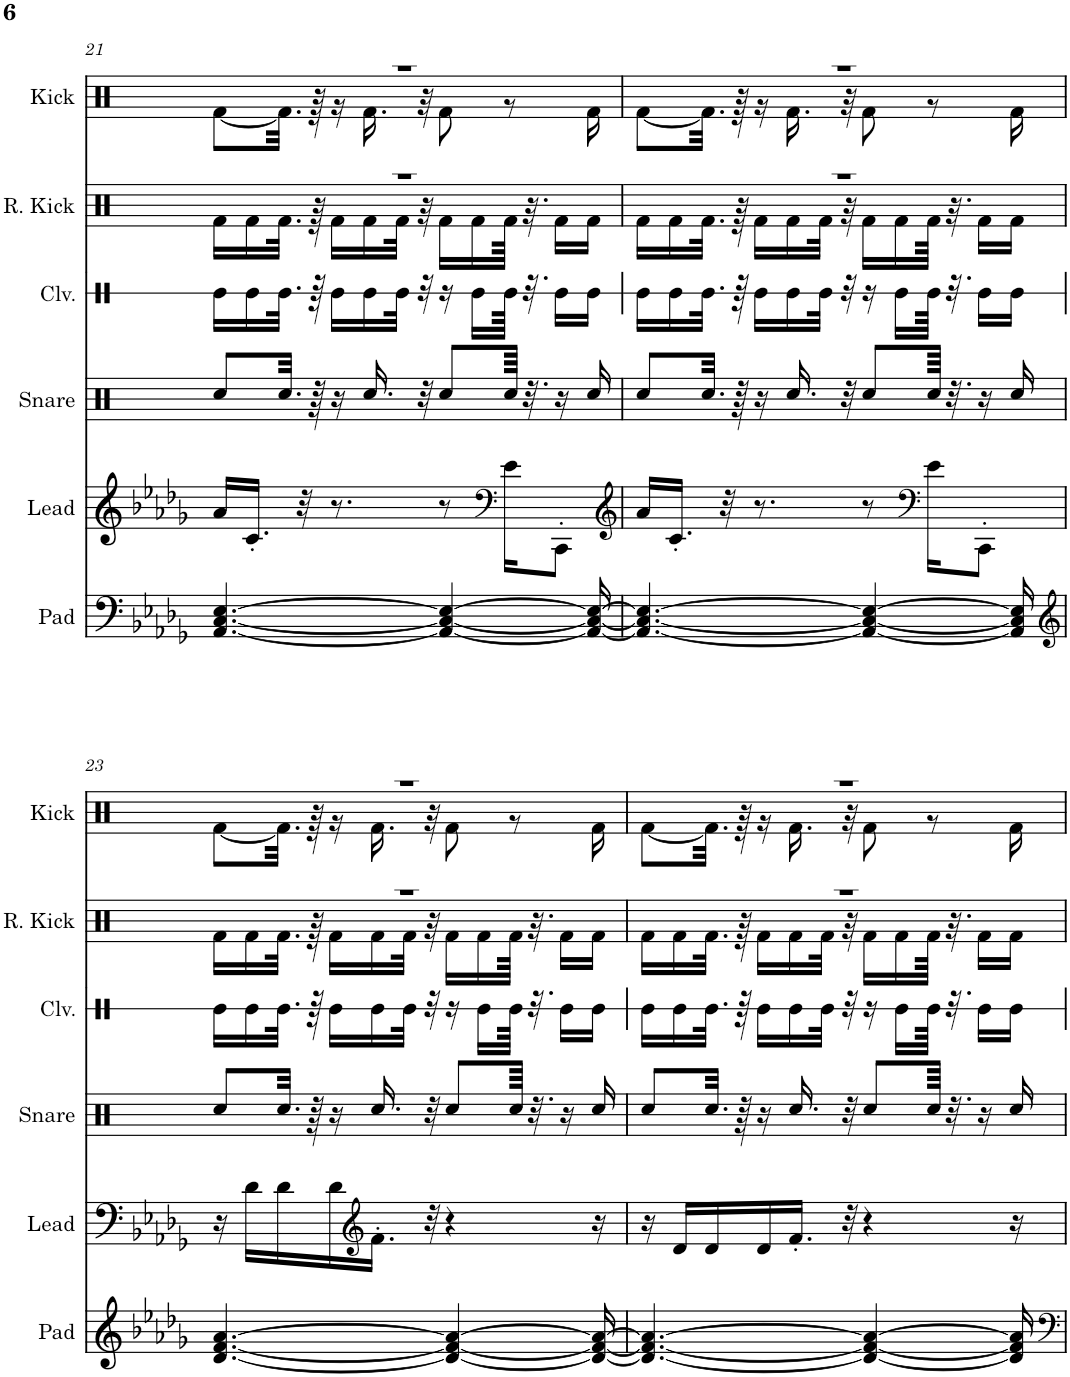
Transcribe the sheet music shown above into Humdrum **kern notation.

**kern	**kern	**kern	**kern	**kern	**kern
*part6	*part5	*part4	*part3	*part2	*part1
*staff6	*staff5	*staff4	*staff3	*staff2	*staff1
*I"Pad	*I"Lead	*I"Snare	*I"Claves	*I"Reverb Kick	*I"Kick
*I'Pad	*I'Lead	*I'Snare	*I'Clv.	*I'R. Kick	*I'Kick
!!LO:PB:g=z
*clefF4	*clefG2	*clefX	*clefX	*clefX	*clefX
*k[b-e-a-d-g-]	*k[b-e-a-d-g-]	*k[b-e-a-d-g-]	*k[b-e-a-d-g-]	*k[b-e-a-d-g-]	*k[b-e-a-d-g-]
*M11/16	*M11/16	*M11/16	*M11/16	*M11/16	*M11/16
=21	=21	=21	=21	=21	=21
*	*	*	*	*^	*^
[4.AA-/ [4.C/ [4.E-/	16a-/LL	8Rcc/L	16Re\LL	16%11r	16Rf\LL	16%11r	[8Rf\L
.	16.c'/JJ	.	16Re\	.	16Rf\	.	.
.	.	32.Rcc/Jkk	32.Re\JJk	.	32.Rf\JJk	.	32.Rf\Jkk]
.	32r	.	.	.	.	.	.
.	.	64r	64r	.	64r	.	64r
.	8.r	16r	16Re\LL	.	16Rf\LL	.	16r
.	.	16.Rcc/	16Re\	.	16Rf\	.	16.Rf\
.	.	.	32Re\JJk	.	32Rf\JJk	.	.
.	.	32r	32r	.	32r	.	32r
4AA-/_ 4C/_ 4E-/_	8r	8Rcc/L	16r	.	16Rf\LL	.	8Rf\
.	.	.	16Re\LL	.	16Rf\	.	.
*	*clefF4	*	*	*	*	*	*
.	16e-\KL	64Rcc/Jkkk	64Re\JJkk	.	64Rf\JJkk	.	8r
.	.	32.r	32.r	.	32.r	.	.
.	8CC'\J	16r	16Re\LL	.	16Rf\LL	.	.
16AA-/_ 16C/_ 16E-/_	.	16Rcc/	16Re\JJ	.	16Rf\JJ	.	16Rf\
=22	=22	=22	=22	=22	=22	=22	=22
*	*clefG2	*	*	*	*	*	*
4.AA-/_ 4.C/_ 4.E-/_	16a-/LL	8Rcc/L	16Re\LL	16%11r	16Rf\LL	16%11r	[8Rf\L
.	16.c'/JJ	.	16Re\	.	16Rf\	.	.
.	.	32.Rcc/Jkk	32.Re\JJk	.	32.Rf\JJk	.	32.Rf\Jkk]
.	32r	.	.	.	.	.	.
.	.	64r	64r	.	64r	.	64r
.	8.r	16r	16Re\LL	.	16Rf\LL	.	16r
.	.	16.Rcc/	16Re\	.	16Rf\	.	16.Rf\
.	.	.	32Re\JJk	.	32Rf\JJk	.	.
.	.	32r	32r	.	32r	.	32r
4AA-/_ 4C/_ 4E-/_	8r	8Rcc/L	16r	.	16Rf\LL	.	8Rf\
.	.	.	16Re\LL	.	16Rf\	.	.
*	*clefF4	*	*	*	*	*	*
.	16e-\KL	64Rcc/Jkkk	64Re\JJkk	.	64Rf\JJkk	.	8r
.	.	32.r	32.r	.	32.r	.	.
.	8CC'\J	16r	16Re\LL	.	16Rf\LL	.	.
16AA-/] 16C/] 16E-/]	.	16Rcc/	16Re\JJ	.	16Rf\JJ	.	16Rf\
!!LO:LB:g=z	!!
=23	=23	=23	=23	=23	=23	=23	=23
*clefG2	*	*	*	*	*	*	*
[4.d-/ [4.f/ [4.a-/	16r	8Rcc/L	16Re\LL	16%11r	16Rf\LL	16%11r	[8Rf\L
.	16d-\LL	.	16Re\	.	16Rf\	.	.
.	16d-\	32.Rcc/Jkk	32.Re\JJk	.	32.Rf\JJk	.	32.Rf\Jkk]
.	.	64r	64r	.	64r	.	64r
.	16d-\	16r	16Re\LL	.	16Rf\LL	.	16r
*	*clefG2	*	*	*	*	*	*
.	16.f'\JJ	16.Rcc/	16Re\	.	16Rf\	.	16.Rf\
.	.	.	32Re\JJk	.	32Rf\JJk	.	.
.	32r	32r	32r	.	32r	.	32r
4d-/_ 4f/_ 4a-/_	4r	8Rcc/L	16r	.	16Rf\LL	.	8Rf\
.	.	.	16Re\LL	.	16Rf\	.	.
.	.	64Rcc/Jkkk	64Re\JJkk	.	64Rf\JJkk	.	8r
.	.	32.r	32.r	.	32.r	.	.
.	.	16r	16Re\LL	.	16Rf\LL	.	.
16d-/_ 16f/_ 16a-/_	16r	16Rcc/	16Re\JJ	.	16Rf\JJ	.	16Rf\
=24	=24	=24	=24	=24	=24	=24	=24
4.d-/_ 4.f/_ 4.a-/_	16r	8Rcc/L	16Re\LL	16%11r	16Rf\LL	16%11r	[8Rf\L
.	16d-/LL	.	16Re\	.	16Rf\	.	.
.	16d-/	32.Rcc/Jkk	32.Re\JJk	.	32.Rf\JJk	.	32.Rf\Jkk]
.	.	64r	64r	.	64r	.	64r
.	16d-/	16r	16Re\LL	.	16Rf\LL	.	16r
.	16.f'/JJ	16.Rcc/	16Re\	.	16Rf\	.	16.Rf\
.	.	.	32Re\JJk	.	32Rf\JJk	.	.
.	32r	32r	32r	.	32r	.	32r
4d-/_ 4f/_ 4a-/_	4r	8Rcc/L	16r	.	16Rf\LL	.	8Rf\
.	.	.	16Re\LL	.	16Rf\	.	.
.	.	64Rcc/Jkkk	64Re\JJkk	.	64Rf\JJkk	.	8r
.	.	32.r	32.r	.	32.r	.	.
.	.	16r	16Re\LL	.	16Rf\LL	.	.
16d-/] 16f/] 16a-/]	16r	16Rcc/	16Re\JJ	.	16Rf\JJ	.	16Rf\
*	*	*	*	*v	*v	*	*
*	*	*	*	*	*v	*v
=	=	=	=	=	=
*-	*-	*-	*-	*-	*-
